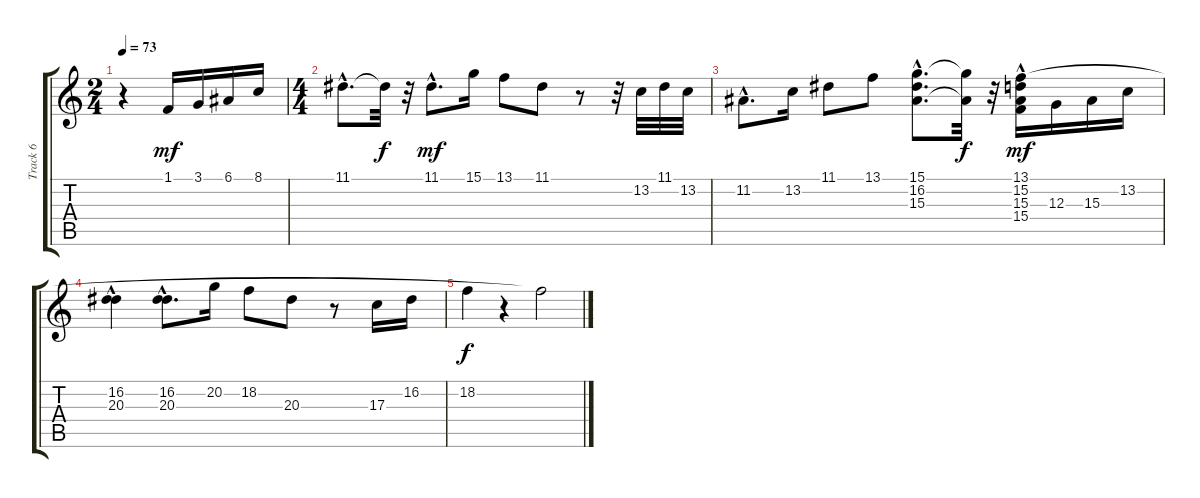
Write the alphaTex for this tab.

\track ("Track 6" "Track 6") {instrument harpsichord}
\staff {score tabs}
\tuning (E4 B3 G3 D3 A2 E2) {hide}
\ts (2 4)
\tempo 73
\clef g2
\ks c
r.4{dy mf instrument harpsichord} 1.1.16 3.1.16 6.1.16 8.1.16 |
\ts (4 4)
11.1{hac}.8{d} 11.1{t}.32{dy f} r.32 11.1{hac}.8{d dy mf} 15.1.16 13.1.8 11.1.8 r.8 r.32 13.2.32 11.1.32 13.2.32 |
11.2{hac}.8{d} 13.2.16 11.1.8 13.1.8 (15.1{hac} 16.2 15.3{hac}).8{d} (15.1{t} 15.3{t}).32{dy f} r.32 (13.1{hac} 15.2 15.3 15.4).16{dy mf} 12.3.16 15.3.16 13.2.16 |
(16.2{hac} 20.3{hac}).4 (16.2{hac} 20.3{hac}).8{d} 20.2.16 18.2.8 20.3.8 r.8 17.3.16 16.2.16 |
18.2.4{dy f} r.4 13.1{t}.2
